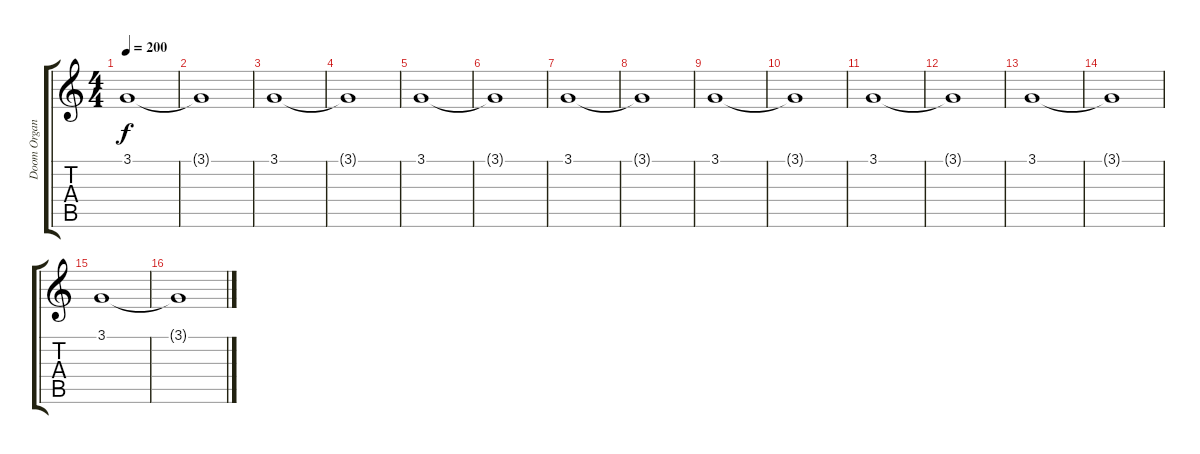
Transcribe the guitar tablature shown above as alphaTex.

\track ("Doom Organ 2" "Doom Organ") {instrument rockorgan}
\staff {score tabs}
\tuning (E4 B3 G3 D3 A2 E2) {hide}
\ts (4 4)
\tempo 200
\clef g2
\ks c
3.1.1{dy f} |
3.1{t}.1 |
3.1.1 |
3.1{t}.1 |
3.1.1 |
3.1{t}.1 |
3.1.1 |
3.1{t}.1 |
3.1.1 |
3.1{t}.1 |
3.1.1 |
3.1{t}.1 |
3.1.1 |
3.1{t}.1 |
3.1.1 |
3.1{t}.1
